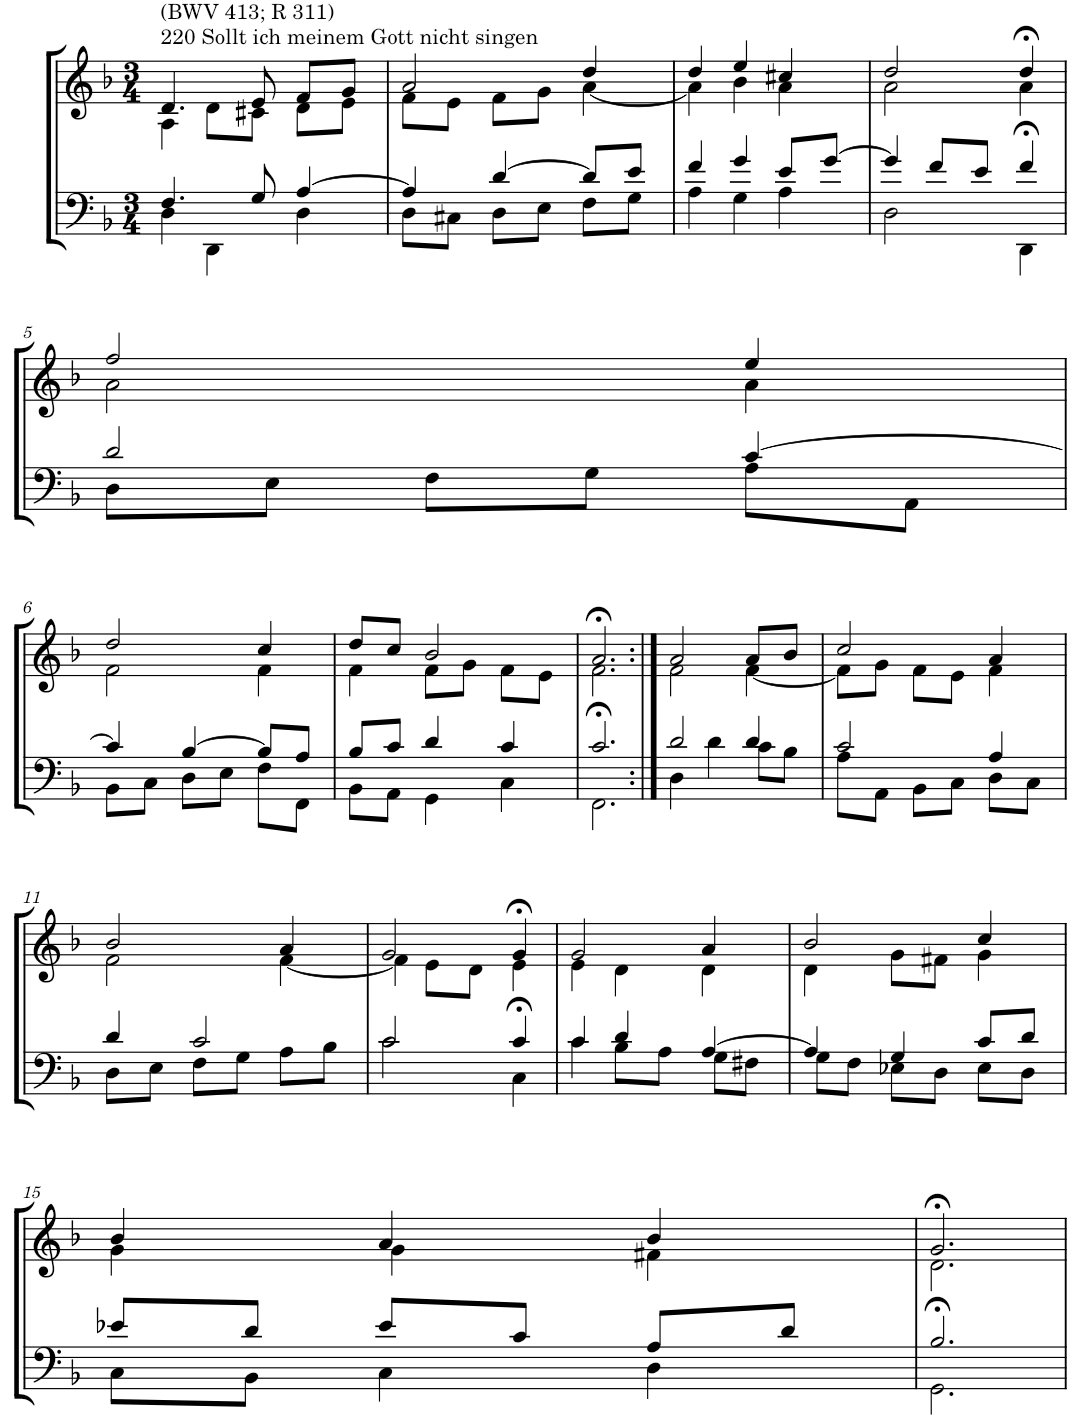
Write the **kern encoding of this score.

**kern	**kern
*part2	*part1
*staff2	*staff1
*I"Tenor/Baß	*I"Sopran/Alt
*clefF4	*clefG2
*k[b-]	*k[b-]
*M3/4	*M3/4
=1	=1
*^	*^
!	!	!LO:TX:a:t=220 Sollt ich meinem Gott nicht singen	!
!	!	!LO:TX:a:t=(BWV 413; R 311)	!
4.F/	4D\	4.d/	4A\
.	4DD\	.	8d\L
8G/	.	8e/	8c#X\J
[4A/	4D\	8f/L	8d\L
.	.	8g/J	8e\J
=2	=2	=2	=2
4A/]	8D\L	2a/	8f\L
.	8C#X\J	.	8e\J
[4d/	8D\L	.	8f\L
.	8E\J	.	8g\J
8d/L]	8F\L	4dd/	[4a\
8e/J	8G\J	.	.
=3	=3	=3	=3
4f/	4A\	4dd/	4a\]
4g/	4G\	4ee/	4b-\
8e/L	4A\	4cc#X/	4a\
[8g/J	.	.	.
=4	=4	=4	=4
4g/]	2D\	2dd/	2a\
8f/L	.	.	.
8e/J	.	.	.
4f/	4DD>\	4dd>/	4a\
!!LO:LB:g=z	!!
=5	=5	=5	=5
2d/	8D\L	2ff/	2a\
.	8E\J	.	.
.	8F\L	.	.
.	8G\J	.	.
[4c/	8A\L	4ee/	4a\
.	8AA\J	.	.
!!LO:LB:g=z	!!
=6	=6	=6	=6
4c/]	8BB-\L	2dd/	2f\
.	8C\J	.	.
[4B-/	8D\L	.	.
.	8E\J	.	.
8B-/L]	8F\L	4cc/	4f\
8A/J	8FF\J	.	.
=7	=7	=7	=7
8B-/L	8BB-\L	8dd/L	4f\
8c/J	8AA\J	8cc/J	.
4d/	4GG\	2b-/	8f\L
.	.	.	8g\J
4c/	4C\	.	8f\L
.	.	.	8e\J
=8	=8	=8	=8
2.c/	2.FF>\	2.a>/	2.f\
=9:|!	=9:|!	=9:|!	=9:|!
2d/	4D\	2a/	2f\
.	4d\	.	.
4d/	8c\L	8a/L	[4f\
.	8B-\J	8b-/J	.
=10	=10	=10	=10
2c/	8A\L	2cc/	8f\L]
.	8AA\J	.	8g\J
.	8BB-\L	.	8f\L
.	8C\J	.	8e\J
4A/	8D\L	4a/	4f\
.	8C\J	.	.
!!LO:LB:g=z	!!
=11	=11	=11	=11
4d/	8D\L	2b-/	2f\
.	8E\J	.	.
2c/	8F\L	.	.
.	8G\J	.	.
.	8A\L	4a/	[4f\
.	8B-\J	.	.
=12	=12	=12	=12
2c/	2c\	2g/	4f\]
.	.	.	8e\L
.	.	.	8d\J
4c/	4C>\	4g>/	4e\
=13	=13	=13	=13
4c/	4c\	2g/	4e\
4d/	8B-\L	.	4d\
.	8A\J	.	.
[4A/	8G\L	4a/	4d\
.	8F#X\J	.	.
=14	=14	=14	=14
4A/]	8G\L	2b-/	4d\
.	8F\J	.	.
4G/	8E-X\L	.	8g\L
.	8D\J	.	8f#X\J
8c/L	8E-\L	4cc/	4g\
8d/J	8D\J	.	.
!!LO:LB:g=z	!!
=15	=15	=15	=15
8e-X/L	8C\L	4b-/	4g\
8d/J	8BB-\J	.	.
8e-/L	4C\	4a/	4g\
8c/J	.	.	.
8A/L	4D\	4b-/	4f#X\
8d/J	.	.	.
=16	=16	=16	=16
2.B-/	2.GG>\	2.g>/	2.d\
*v	*v	*	*
*	*v	*v
=	=
*-	*-
